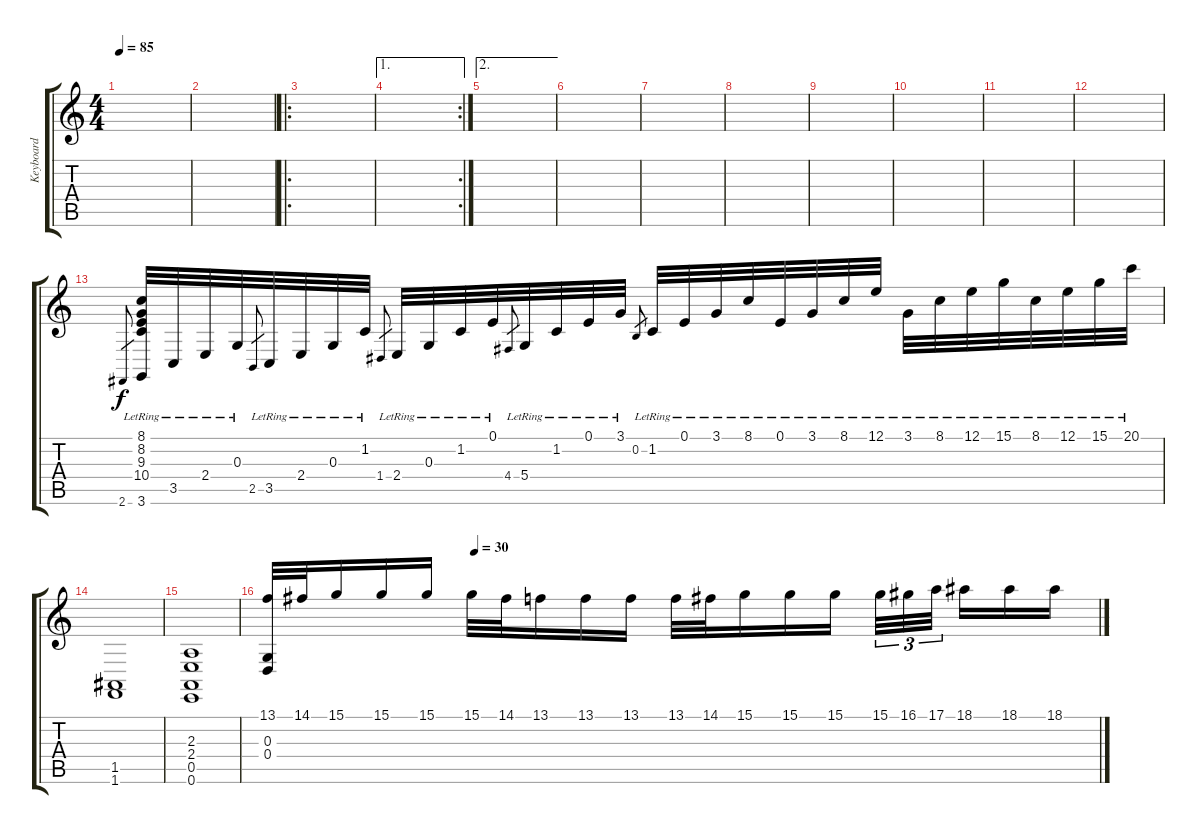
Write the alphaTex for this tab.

\track ("Keyboard" "Keyboard") {instrument stringensemble1}
\staff {score tabs}
\tuning (E4 B3 G3 D3 A2 E2) {hide}
\ts (4 4)
\tempo 85
\clef g2
\ks c
|
|
\ro
|
\ae 1
\rc 2
|
\ae 2
|
|
|
|
|
|
|
|
2.6.8{gr} (8.1{lr} 8.2{lr} 9.3{lr} 10.4{lr} 3.6{lr}).32 3.5{lr}.32 2.4{lr}.32 0.3{lr}.32 2.5.8{gr} 3.5{lr}.32 2.4{lr}.32 0.3{lr}.32 1.2{lr}.32 1.4.8{gr} 2.4{lr}.32 0.3{lr}.32 1.2{lr}.32 0.1{lr}.32 4.4.8{gr} 5.4{lr}.32 1.2{lr}.32 0.1{lr}.32 3.1{lr}.32 0.2.8{gr} 1.2{lr}.32 0.1{lr}.32 3.1{lr}.32 8.1{lr}.32 0.1{lr}.32 3.1{lr}.32 8.1{lr}.32 12.1{lr}.32 3.1{lr}.32 8.1{lr}.32 12.1{lr}.32 15.1{lr}.32 8.1{lr}.32 12.1{lr}.32 15.1{lr}.32 20.1{lr}.32 |
(1.5 1.6).1 |
(2.3 2.4 0.5 0.6).1 |
\tempo (30 0.25)
(13.1 0.3 0.4).32 14.1.32 15.1.16 15.1.16 15.1.16 15.1.32 14.1.32 13.1.16 13.1.16 13.1.16 13.1.32 14.1.32 15.1.16 15.1.16 15.1.16 15.1.32{tu (3 2)} 16.1.32{tu (3 2)} 17.1.32{tu (3 2) beam splitsecondary} 18.1.16 18.1.16 18.1.16
